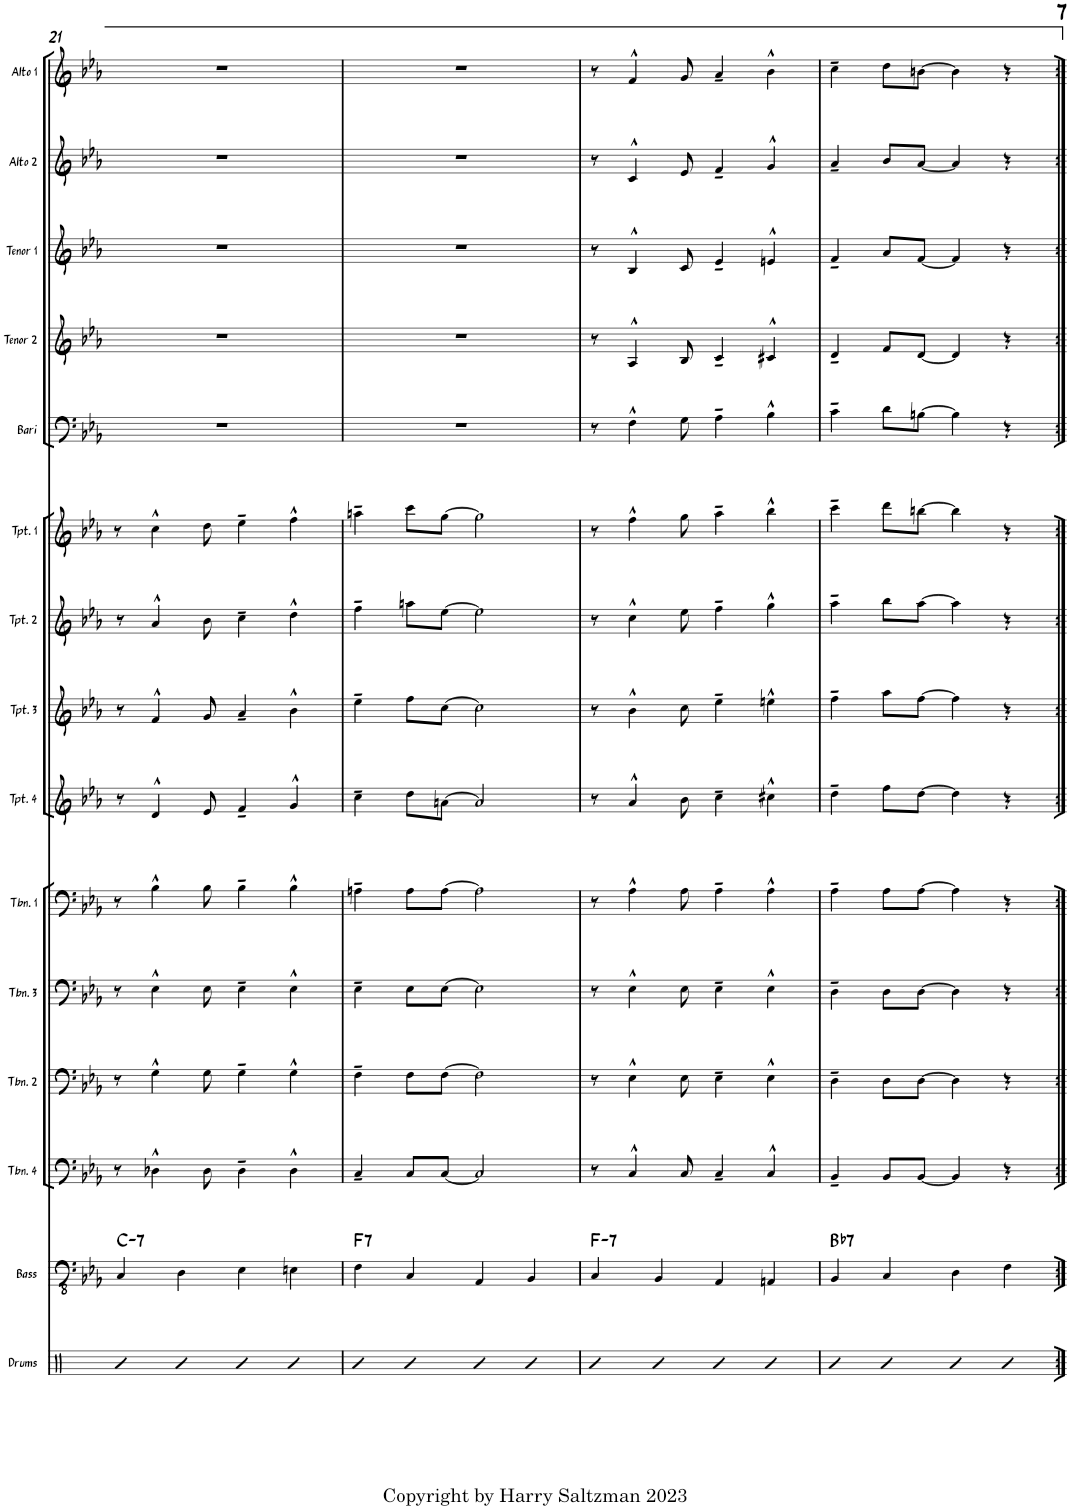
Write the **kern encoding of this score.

**kern	**kern	**harte	**kern	**kern	**harte	**kern	**harte	**kern	**kern	**kern	**kern	**kern	**kern	**kern	**kern	**kern	**kern	**kern	**kern	**kern
*part17	*part16	*part16	*part15	*part15	*part15	*part14	*part14	*part13	*part12	*part11	*part10	*part9	*part8	*part7	*part6	*part5	*part4	*part3	*part2	*part1
*staff18	*staff17	*	*staff16	*staff15	*	*staff14	*	*staff13	*staff12	*staff11	*staff10	*staff9	*staff8	*staff7	*staff6	*staff5	*staff4	*staff3	*staff2	*staff1
*I"Drums	*I"Bass	*	*I"Piano	*	*	*I"Guitar / Keys	*	*I"Trombone 4	*I"Trombone 2	*I"Trombone 3	*I"Trombone 1	*I"Trumpet 4	*I"Trumpet 3	*I"Trumpet 2	*I"Trumpet 1	*I"Bari Sax	*I"Tenor Sax 2	*I"Tenor Sax 1	*I"Alto Sax 2	*I"Alto Sax 1
*I'Drums	*I'Bass	*	*I'Pno.	*	*	*I'Git / key	*	*I'Tbn. 4	*I'Tbn. 2	*I'Tbn. 3	*I'Tbn. 1	*I'Tpt. 4	*I'Tpt. 3	*I'Tpt. 2	*I'Tpt. 1	*I'Bari	*I'Tenor 2	*I'Tenor 1	*I'Alto 2	*I'Alto 1
!!LO:PB:g=z
*clefX	*clefFv4	*	*clefF4	*clefG2	*	*clefGv2	*	*clefF4	*clefF4	*clefF4	*clefF4	*clefG2	*clefG2	*clefG2	*clefG2	*clefF4	*clefG2	*clefG2	*clefG2	*clefG2
*	*	*	*	*	*	*	*	*	*	*	*	*Trd1c2	*Trd1c2	*Trd1c2	*Trd1c2	*Trd12c21	*Trd8c14	*Trd8c14	*Trd5c9	*Trd5c9
*k[]	*k[b-e-a-]	*	*k[b-e-a-]	*k[b-e-a-]	*	*k[b-e-a-]	*	*k[b-e-a-]	*k[b-e-a-]	*k[b-e-a-]	*k[b-e-a-]	*k[b-e-a-]	*k[b-e-a-]	*k[b-e-a-]	*k[b-e-a-]	*k[b-e-a-]	*k[b-e-a-]	*k[b-e-a-]	*k[b-e-a-]	*k[b-e-a-]
*M4/4	*M4/4	*	*M4/4	*M4/4	*	*M4/4	*	*M4/4	*M4/4	*M4/4	*M4/4	*M4/4	*M4/4	*M4/4	*M4/4	*M4/4	*M4/4	*M4/4	*M4/4	*M4/4
=21	=21	=21	=21	=21	=21	=21	=21	=21	=21	=21	=21	=21	=21	=21	=21	=21	=21	=21	=21	=21
!	!	!LO:H:kt=7	!	!	!LO:H:kt=7	!	!LO:H:kt=7	!	!	!	!	!	!	!	!	!	!	!	!	!
4R	4CC/	C:min7	4D	4b-	C:min7	4D	C:min7	8r	8r	8r	8r	8r	8r	8r	8r	1r	1r	1r	1r	1r
.	.	.	.	.	.	.	.	4D-X^^\	4G^^\	4E-^^\	4B-^^\	4d^^/	4f^^/	4a-^^/	4cc^^\	.	.	.	.	.
4R	4DD\	.	4D	4b-	.	4D	.	.	.	.	.	.	.	.	.	.	.	.	.	.
.	.	.	.	.	.	.	.	8D-\	8G\	8E-\	8B-\	8e-/	8g/	8b-\	8dd\	.	.	.	.	.
4R	4EE-\	.	4D	4b-	.	4D	.	4D-~\	4G~\	4E-~\	4B-~\	4f~/	4a-~/	4cc~\	4ee-~\	.	.	.	.	.
4R	4EEn\	.	4D	4b-	.	4D	.	4D-^^\	4G^^\	4E-^^\	4B-^^\	4g^^/	4b-^^\	4dd^^\	4ff^^\	.	.	.	.	.
=22	=22	=22	=22	=22	=22	=22	=22	=22	=22	=22	=22	=22	=22	=22	=22	=22	=22	=22	=22	=22
!	!	!LO:H:kt=7	!	!	!LO:H:kt=7	!	!LO:H:kt=7	!	!	!	!	!	!	!	!	!	!	!	!	!
4R	4FF\	F:7	4D	4b-	F:7	4D	F:7	4C~/	4F~\	4E-~\	4An~\	4cc~\	4ee-~\	4ff~\	4aan~\	1r	1r	1r	1r	1r
4R	4CC/	.	4D	4b-	.	4D	.	8C/L	8F\L	8E-\L	8A\L	8dd\L	8ff\L	8aan\L	8ccc\L	.	.	.	.	.
.	.	.	.	.	.	.	.	[8C/J	[8F\J	[8E-\J	[8A\J	[8an\J	[8cc\J	[8ee-\J	[8gg\J	.	.	.	.	.
4R	4AAA-/	.	4D	4b-	.	4D	.	2C/]	2F\]	2E-\]	2A\]	2a/]	2cc\]	2ee-\]	2gg\]	.	.	.	.	.
4R	4BBB-/	.	4D	4b-	.	4D	.	.	.	.	.	.	.	.	.	.	.	.	.	.
=23	=23	=23	=23	=23	=23	=23	=23	=23	=23	=23	=23	=23	=23	=23	=23	=23	=23	=23	=23	=23
!	!	!LO:H:kt=7	!	!	!LO:H:kt=7	!	!LO:H:kt=7	!	!	!	!	!	!	!	!	!	!	!	!	!
4R	4CC/	F:min7	4D	4b-	F:min7	4D	F:min7	8r	8r	8r	8r	8r	8r	8r	8r	8r	8r	8r	8r	8r
.	.	.	.	.	.	.	.	4C^^/	4E-^^\	4E-^^\	4A-^^\	4a-^^/	4b-^^\	4cc^^\	4ff^^\	4F^^\	4A-^^/	4B-^^/	4c^^/	4f^^/
4R	4BBB-/	.	4D	4b-	.	4D	.	.	.	.	.	.	.	.	.	.	.	.	.	.
.	.	.	.	.	.	.	.	8C/	8E-\	8E-\	8A-\	8b-\	8cc\	8ee-\	8gg\	8G\	8B-/	8c/	8e-/	8g/
4R	4AAA-/	.	4D	4b-	.	4D	.	4C~/	4E-~\	4E-~\	4A-~\	4cc~\	4ee-~\	4ff~\	4aa-~\	4A-~\	4c~/	4e-~/	4f~/	4a-~/
4R	4AAAn/	.	4D	4b-	.	4D	.	4C^^/	4E-^^\	4E-^^\	4A-^^\	4cc#X^^\	4een^^\	4gg^^\	4bb-^^\	4B-^^\	4c#X^^/	4en^^/	4g^^/	4b-^^\
=24	=24	=24	=24	=24	=24	=24	=24	=24	=24	=24	=24	=24	=24	=24	=24	=24	=24	=24	=24	=24
!	!	!LO:H:kt=7	!	!	!LO:H:kt=7	!	!LO:H:kt=7	!	!	!	!	!	!	!	!	!	!	!	!	!
4R	4BBB-/	Bb:7	4D	4b-	Bb:7	4D	Bb:7	4BB-~/	4D~\	4D~\	4A-~\	4dd~\	4ff~\	4aa-~\	4ccc~\	4c~\	4d~/	4f~/	4a-~/	4cc~\
4R	4CC/	.	4D	4b-	.	4D	.	8BB-/L	8D\L	8D\L	8A-\L	8ff\L	8aa-\L	8bb-\L	8ddd\L	8d\L	8f/L	8a-/L	8b-/L	8dd\L
.	.	.	.	.	.	.	.	[8BB-/J	[8D\J	[8D\J	[8A-\J	[8dd\J	[8ff\J	[8aa-\J	[8bbn\J	[8Bn\J	[8d/J	[8f/J	[8a-/J	[8bn\J
4R	4DD\	.	4D	4b-	.	4D	.	4BB-/]	4D\]	4D\]	4A-\]	4dd\]	4ff\]	4aa-\]	4bb\]	4B\]	4d/]	4f/]	4a-/]	4b\]
4R	4FF\	.	4D	4b-	.	4D	.	4r	4r	4r	4r	4r	4r	4r	4r	4r	4r	4r	4r	4r
=:|!	=:|!	=:|!	=:|!	=:|!	=:|!	=:|!	=:|!	=:|!	=:|!	=:|!	=:|!	=:|!	=:|!	=:|!	=:|!	=:|!	=:|!	=:|!	=:|!	=:|!
*-	*-	*-	*-	*-	*-	*-	*-	*-	*-	*-	*-	*-	*-	*-	*-	*-	*-	*-	*-	*-
